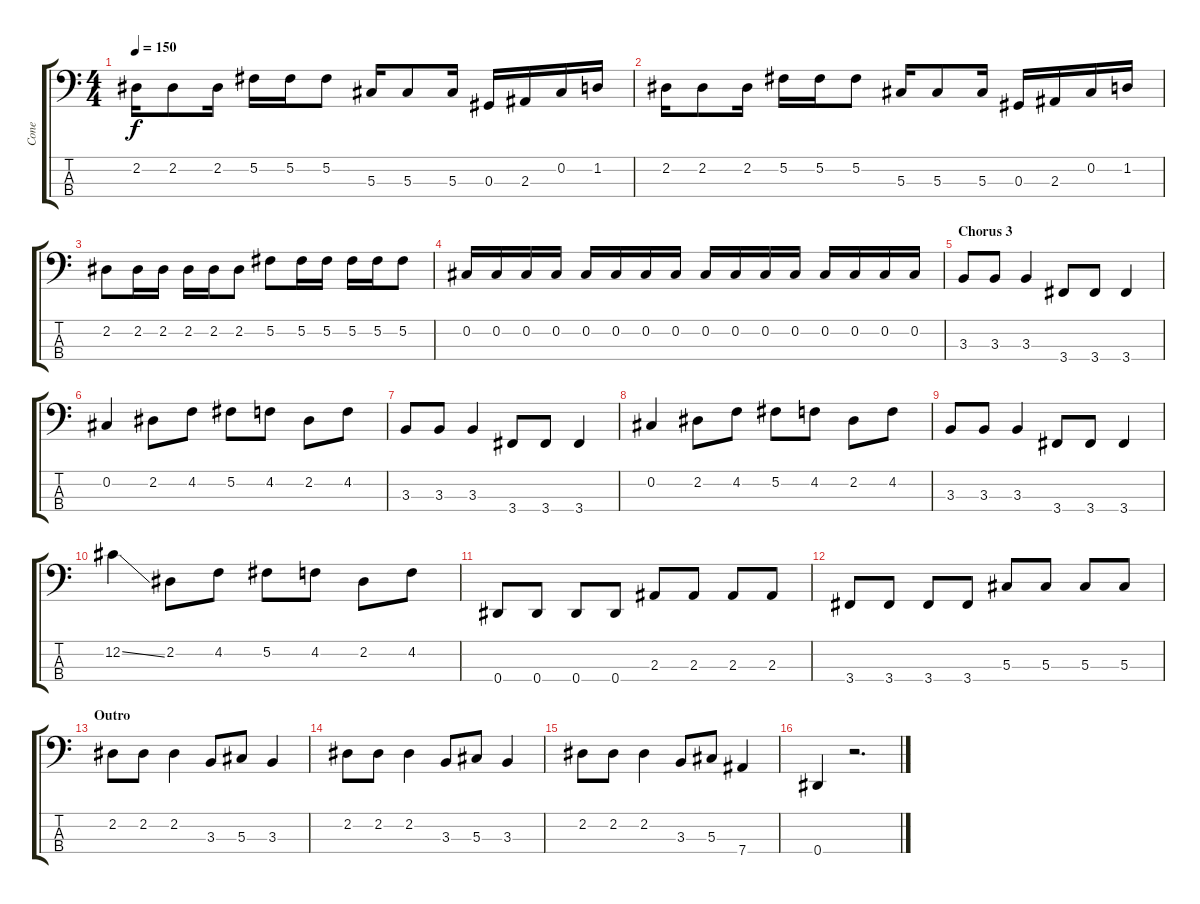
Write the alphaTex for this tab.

\track ("Cone" "Cone") {instrument electricbasspick}
\staff {score tabs}
\tuning (Gb2 Db2 Ab1 Eb1) {hide}
\ts (4 4)
\tempo 150
\clef f4
\ks c
2.2.16{dy f} 2.2.8 2.2.16 5.2.16 5.2.16 5.2.8 5.3.16 5.3.8 5.3.16 0.3.16 2.3.16 0.2.16 1.2.16 |
2.2.16 2.2.8 2.2.16 5.2.16 5.2.16 5.2.8 5.3.16 5.3.8 5.3.16 0.3.16 2.3.16 0.2.16 1.2.16 |
2.2.8 2.2.16 2.2.16 2.2.16 2.2.16 2.2.8 5.2.8 5.2.16 5.2.16 5.2.16 5.2.16 5.2.8 |
0.2.16 0.2.16 0.2.16 0.2.16 0.2.16 0.2.16 0.2.16 0.2.16 0.2.16 0.2.16 0.2.16 0.2.16 0.2.16 0.2.16 0.2.16 0.2.16 |
\section ("" "Chorus 3")
3.3.8 3.3.8 3.3.4 3.4.8 3.4.8 3.4.4 |
0.2.4 2.2.8 4.2.8 5.2.8 4.2.8 2.2.8 4.2.8 |
3.3.8 3.3.8 3.3.4 3.4.8 3.4.8 3.4.4 |
0.2.4 2.2.8 4.2.8 5.2.8 4.2.8 2.2.8 4.2.8 |
3.3.8 3.3.8 3.3.4 3.4.8 3.4.8 3.4.4 |
12.2{ss}.4 2.2.8 4.2.8 5.2.8 4.2.8 2.2.8 4.2.8 |
0.4.8 0.4.8 0.4.8 0.4.8 2.3.8 2.3.8 2.3.8 2.3.8 |
3.4.8 3.4.8 3.4.8 3.4.8 5.3.8 5.3.8 5.3.8 5.3.8 |
\section ("" "Outro")
2.2.8 2.2.8 2.2.4 3.3.8 5.3.8 3.3.4 |
2.2.8 2.2.8 2.2.4 3.3.8 5.3.8 3.3.4 |
2.2.8 2.2.8 2.2.4 3.3.8 5.3.8 7.4.4 |
0.4.4 r.2{d}
